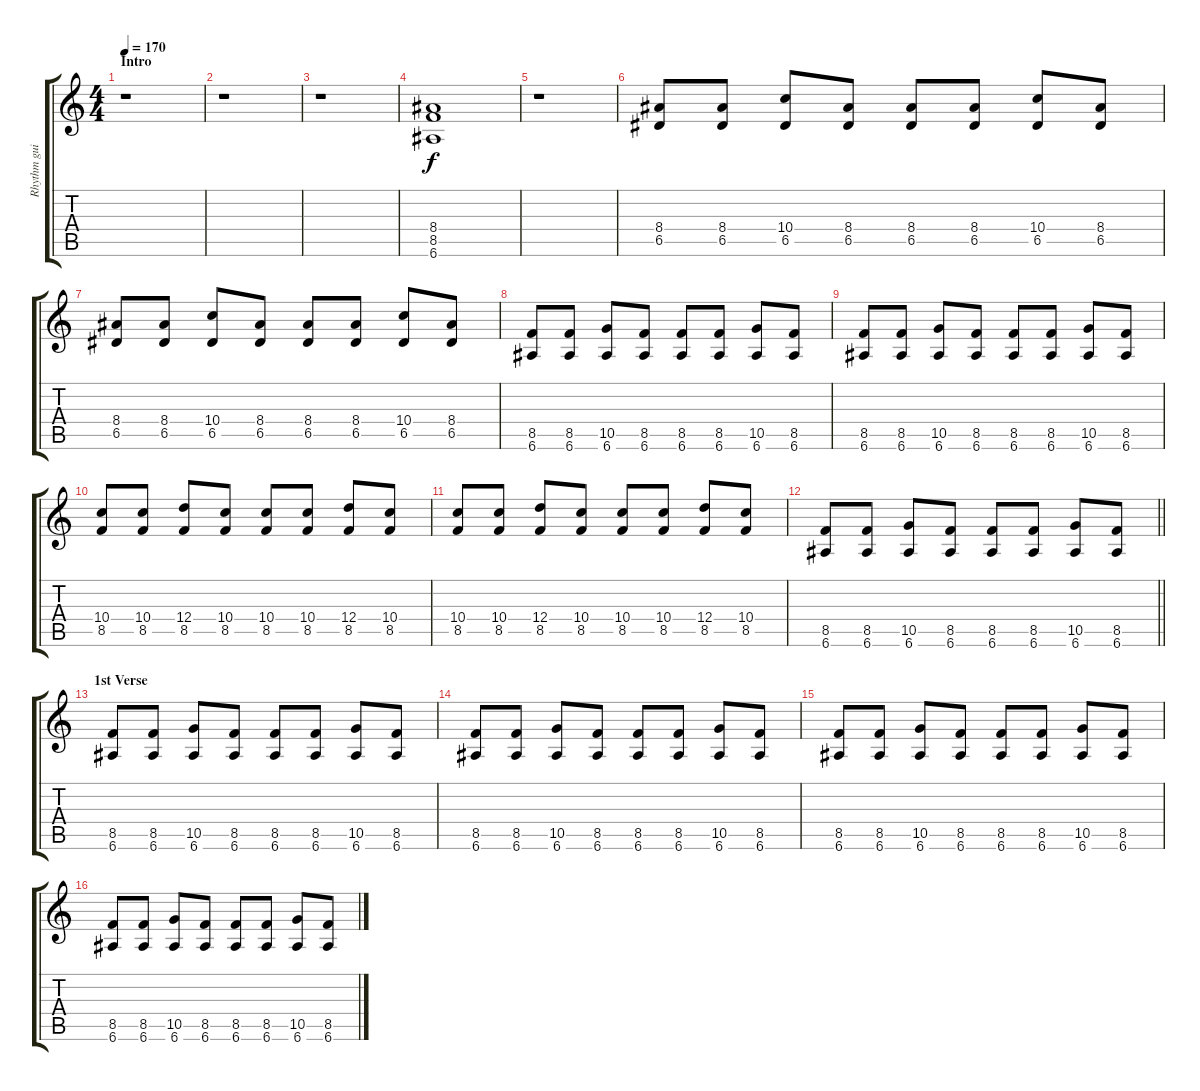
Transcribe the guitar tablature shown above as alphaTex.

\track ("Rhythm guitar" "Rhythm gui") {instrument electricguitarmuted}
\staff {score tabs}
\tuning (E4 B3 G3 D3 A2 E2) {hide}
\ts (4 4)
\section ("" "Intro")
\tempo 170
\clef g2
\ks c
r.1{dy f instrument electricguitarmuted} |
r.1 |
r.1 |
(8.4 8.5 6.6).1 |
r.1 |
(8.4 6.5).8 (8.4 6.5).8 (10.4 6.5).8 (8.4 6.5).8 (8.4 6.5).8 (8.4 6.5).8 (10.4 6.5).8 (8.4 6.5).8 |
(8.4 6.5).8 (8.4 6.5).8 (10.4 6.5).8 (8.4 6.5).8 (8.4 6.5).8 (8.4 6.5).8 (10.4 6.5).8 (8.4 6.5).8 |
(8.5 6.6).8 (8.5 6.6).8 (10.5 6.6).8 (8.5 6.6).8 (8.5 6.6).8 (8.5 6.6).8 (10.5 6.6).8 (8.5 6.6).8 |
(8.5 6.6).8 (8.5 6.6).8 (10.5 6.6).8 (8.5 6.6).8 (8.5 6.6).8 (8.5 6.6).8 (10.5 6.6).8 (8.5 6.6).8 |
(10.4 8.5).8 (10.4 8.5).8 (12.4 8.5).8 (10.4 8.5).8 (10.4 8.5).8 (10.4 8.5).8 (12.4 8.5).8 (10.4 8.5).8 |
(10.4 8.5).8 (10.4 8.5).8 (12.4 8.5).8 (10.4 8.5).8 (10.4 8.5).8 (10.4 8.5).8 (12.4 8.5).8 (10.4 8.5).8 |
\barLineRight lightlight
(8.5 6.6).8 (8.5 6.6).8 (10.5 6.6).8 (8.5 6.6).8 (8.5 6.6).8 (8.5 6.6).8 (10.5 6.6).8 (8.5 6.6).8 |
\section ("" "1st Verse")
(8.5 6.6).8 (8.5 6.6).8 (10.5 6.6).8 (8.5 6.6).8 (8.5 6.6).8 (8.5 6.6).8 (10.5 6.6).8 (8.5 6.6).8 |
(8.5 6.6).8 (8.5 6.6).8 (10.5 6.6).8 (8.5 6.6).8 (8.5 6.6).8 (8.5 6.6).8 (10.5 6.6).8 (8.5 6.6).8 |
(8.5 6.6).8 (8.5 6.6).8 (10.5 6.6).8 (8.5 6.6).8 (8.5 6.6).8 (8.5 6.6).8 (10.5 6.6).8 (8.5 6.6).8 |
(8.5 6.6).8 (8.5 6.6).8 (10.5 6.6).8 (8.5 6.6).8 (8.5 6.6).8 (8.5 6.6).8 (10.5 6.6).8 (8.5 6.6).8
